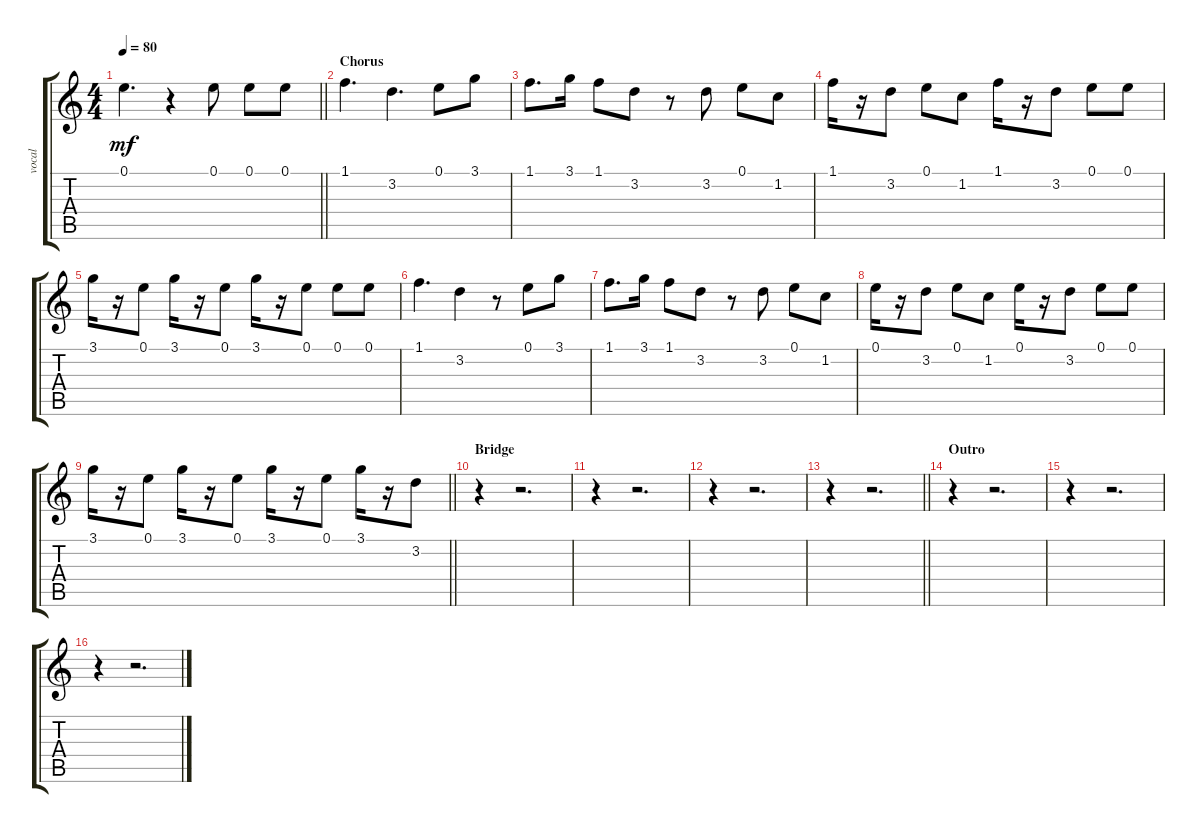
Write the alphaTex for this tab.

\track ("vocal" "vocal") {instrument distortionguitar}
\staff {score tabs}
\tuning (E4 B3 G3 D3 A2 E2) {hide}
\ts (4 4)
\tempo 80
\clef g2
\barLineRight lightlight
\ks c
0.1.4{d dy mf} r.4 0.1.8 0.1.8 0.1.8 |
\section ("" "Chorus")
1.1.4{d} 3.2.4{d} 0.1.8 3.1.8 |
1.1.8{d} 3.1.16 1.1.8 3.2.8 r.8 3.2.8 0.1.8 1.2.8 |
1.1.16 r.16 3.2.8 0.1.8 1.2.8 1.1.16 r.16 3.2.8 0.1.8 0.1.8 |
3.1.16 r.16 0.1.8 3.1.16 r.16 0.1.8 3.1.16 r.16 0.1.8 0.1.8 0.1.8 |
1.1.4{d} 3.2.4 r.8 0.1.8 3.1.8 |
1.1.8{d} 3.1.16 1.1.8 3.2.8 r.8 3.2.8 0.1.8 1.2.8 |
0.1.16 r.16 3.2.8 0.1.8 1.2.8 0.1.16 r.16 3.2.8 0.1.8 0.1.8 |
\barLineRight lightlight
3.1.16 r.16 0.1.8 3.1.16 r.16 0.1.8 3.1.16 r.16 0.1.8 3.1.16 r.16 3.2.8 |
\section ("" "Bridge")
r.4 r.2{d} |
r.4 r.2{d} |
r.4 r.2{d} |
\barLineRight lightlight
r.4 r.2{d} |
\section ("" "Outro")
r.4 r.2{d} |
r.4 r.2{d} |
r.4 r.2{d}
